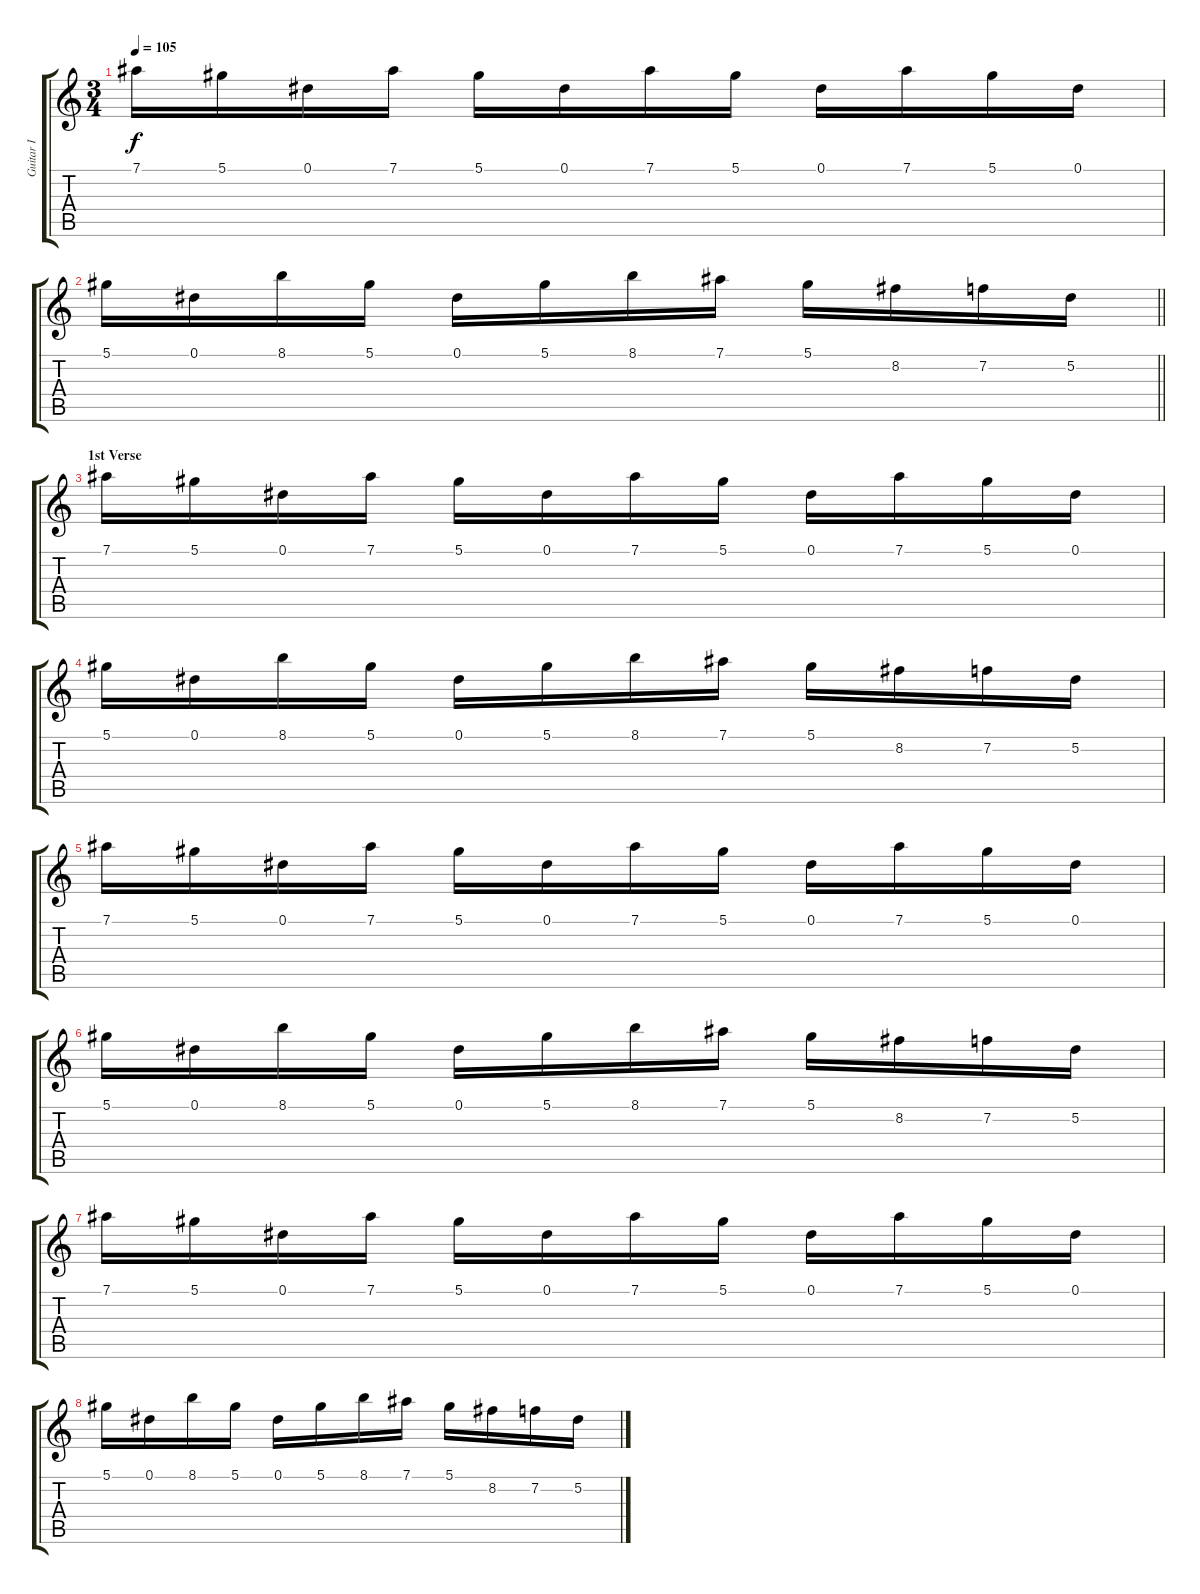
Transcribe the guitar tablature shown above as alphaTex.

\track ("Guitar I" "Guitar I") {instrument overdrivenguitar}
\staff {score tabs}
\tuning (Eb4 Bb3 Gb3 Db3 Ab2 Eb2) {hide}
\ts (3 4)
\tempo 105
\clef g2
\ks c
7.1.16{dy f} 5.1.16 0.1.16 7.1.16 5.1.16 0.1.16 7.1.16 5.1.16 0.1.16 7.1.16 5.1.16 0.1.16 |
\barLineRight lightlight
5.1.16 0.1.16 8.1.16 5.1.16 0.1.16 5.1.16 8.1.16 7.1.16 5.1.16 8.2.16 7.2.16 5.2.16 |
\section ("" "1st Verse")
7.1.16 5.1.16 0.1.16 7.1.16 5.1.16 0.1.16 7.1.16 5.1.16 0.1.16 7.1.16 5.1.16 0.1.16 |
5.1.16 0.1.16 8.1.16 5.1.16 0.1.16 5.1.16 8.1.16 7.1.16 5.1.16 8.2.16 7.2.16 5.2.16 |
7.1.16 5.1.16 0.1.16 7.1.16 5.1.16 0.1.16 7.1.16 5.1.16 0.1.16 7.1.16 5.1.16 0.1.16 |
5.1.16 0.1.16 8.1.16 5.1.16 0.1.16 5.1.16 8.1.16 7.1.16 5.1.16 8.2.16 7.2.16 5.2.16 |
7.1.16 5.1.16 0.1.16 7.1.16 5.1.16 0.1.16 7.1.16 5.1.16 0.1.16 7.1.16 5.1.16 0.1.16 |
5.1.16 0.1.16 8.1.16 5.1.16 0.1.16 5.1.16 8.1.16 7.1.16 5.1.16 8.2.16 7.2.16 5.2.16
